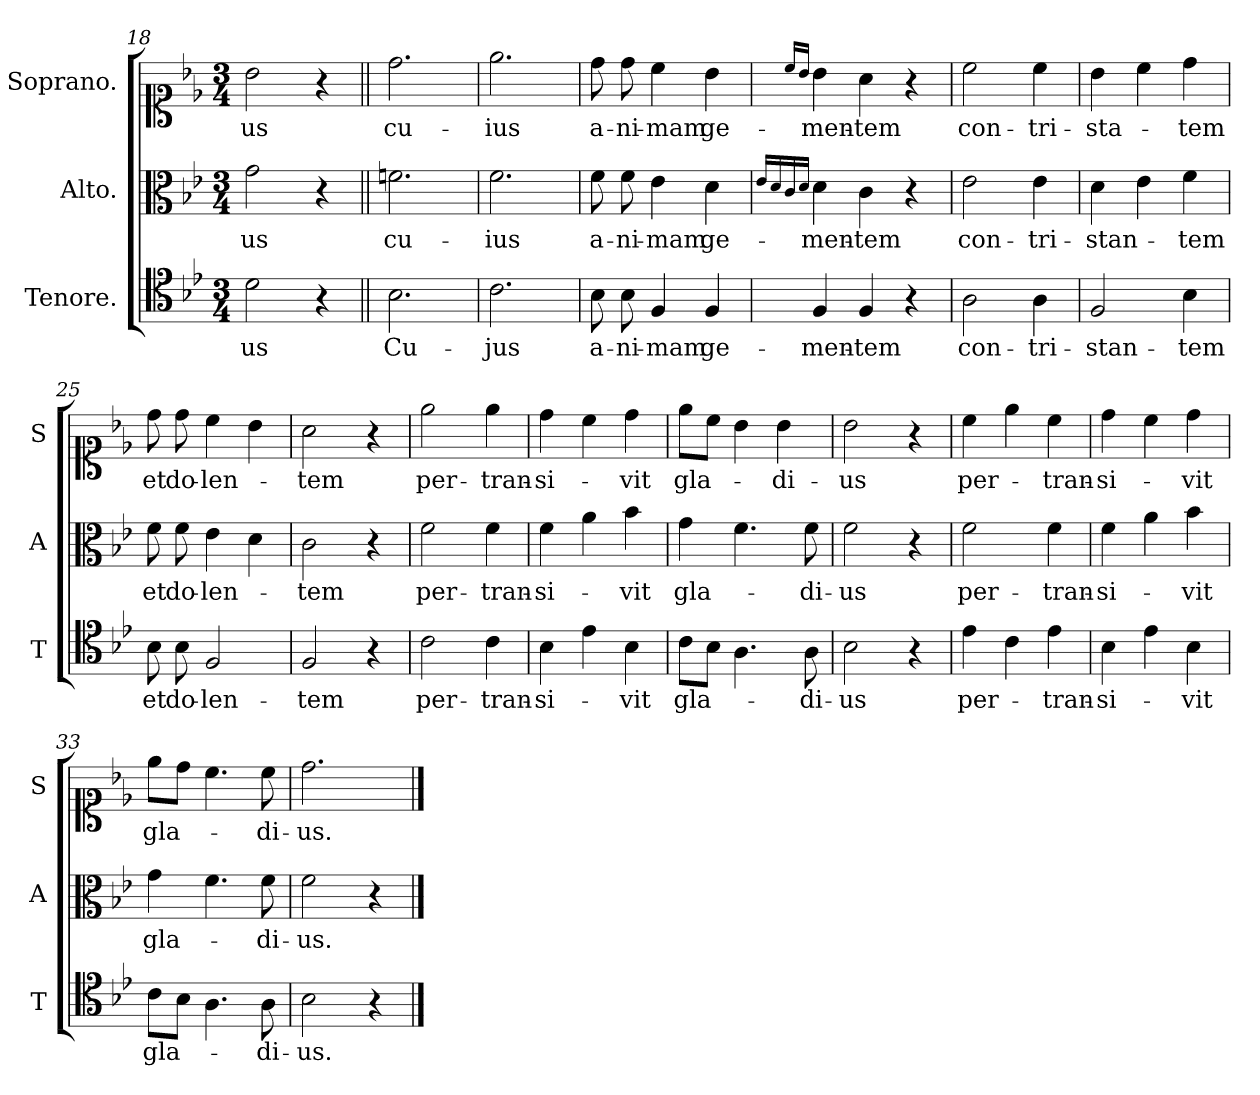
**kern	**text	**kern	**text	**kern	**text
*part3	*part3	*part2	*part2	*part1	*part1
*staff3	*staff3	*staff2	*staff2	*staff1	*staff1
*I"Tenore.	*	*I"Alto.	*	*I"Soprano.	*
*I'T	*	*I'A	*	*I'S	*
*clefC4	*	*clefC3	*	*clefC1	*
*k[b-e-]	*	*k[b-e-]	*	*k[b-e-]	*
*B-:	*	*B-:	*	*B-:	*
*M3/4	*	*M3/4	*	*M3/4	*
=18	=18	=18	=18	=18	=18
2d\	-us	2g\	-us	2b-\	-us
4r	.	4r	.	4r	.
=19||	=19||	=19||	=19||	=19||	=19||
2.B-\	Cu-	2.fn\	cu-	2.dd\	cu-
=20	=20	=20	=20	=20	=20
2.c\	-jus	2.f\	-ius	2.ee-\	-ius
=21	=21	=21	=21	=21	=21
8B-\	a-	8f\	a-	8dd\	a-
8B-\	-ni-	8f\	-ni-	8dd\	-ni-
4F/	-mam	4e-\	-mam	4cc\	-mam
4F/	ge-	4d\	ge-	4b-\	ge-
=22	=22	=22	=22	=22	=22
.	.	16qqe-/LL	.	.	.
.	.	16qqd/	.	.	.
.	.	16qqc/	.	16qqcc/LL	.
.	.	16qqd/JJ	.	16qqb-/JJ	.
4F/	-men-	4d\	-men-	4b-\	-men-
4F/	-tem	4c\	-tem	4a\	-tem
4r	.	4r	.	4r	.
=23	=23	=23	=23	=23	=23
2A\	con-	2e-\	con-	2cc\	con-
4A\	-tri-	4e-\	-tri-	4cc\	-tri-
=24	=24	=24	=24	=24	=24
2F/	-stan-	4d\	-stan-	4b-\	-sta-
.	.	4e-\	.	4cc\	.
4B-\	-tem	4f\	-tem	4dd\	-tem
=25	=25	=25	=25	=25	=25
8B-\	et	8f\	et	8dd\	et
8B-\	do-	8f\	do-	8dd\	do-
2F/	-len-	4e-\	-len-	4cc\	-len-
.	.	4d\	.	4b-\	.
=26	=26	=26	=26	=26	=26
2F/	-tem	2c\	-tem	2a\	-tem
4r	.	4r	.	4r	.
=27	=27	=27	=27	=27	=27
2c\	per-	2f\	per-	2ee-\	per-
4c\	-tran-	4f\	-tran-	4ee-\	-tran-
=28	=28	=28	=28	=28	=28
4B-\	-si-	4f\	-si-	4dd\	-si-
4e-\	.	4a\	.	4cc\	.
4B-\	-vit	4b-\	-vit	4dd\	-vit
=29	=29	=29	=29	=29	=29
8c\L	gla-	4g\	gla-	8ee-\L	gla-
8B-\J	.	.	.	8cc\J	.
4.A\	.	4.f\	.	4b-\	.
.	.	.	.	4b-\	-di-
8A\	-di-	8f\	-di-	.	.
=30	=30	=30	=30	=30	=30
2B-\	-us	2f\	-us	2b-\	-us
4r	.	4r	.	4r	.
=31	=31	=31	=31	=31	=31
4e-\	per-	2f\	per-	4cc\	per-
4c\	.	.	.	4ee-\	.
4e-\	-tran-	4f\	-tran-	4cc\	-tran-
=32	=32	=32	=32	=32	=32
4B-\	-si-	4f\	-si-	4dd\	-si-
4e-\	.	4a\	.	4cc\	.
4B-\	-vit	4b-\	-vit	4dd\	-vit
=33	=33	=33	=33	=33	=33
8c\L	gla-	4g\	gla-	8ee-\L	gla-
8B-\J	.	.	.	8dd\J	.
4.A\	.	4.f\	.	4.cc\	.
8A\	-di-	8f\	-di-	8cc\	-di-
=34	=34	=34	=34	=34	=34
2B-\	-us.	2f\	-us.	2.dd\	-us.
4r	.	4r	.	.	.
==	==	==	==	==	==
*-	*-	*-	*-	*-	*-
